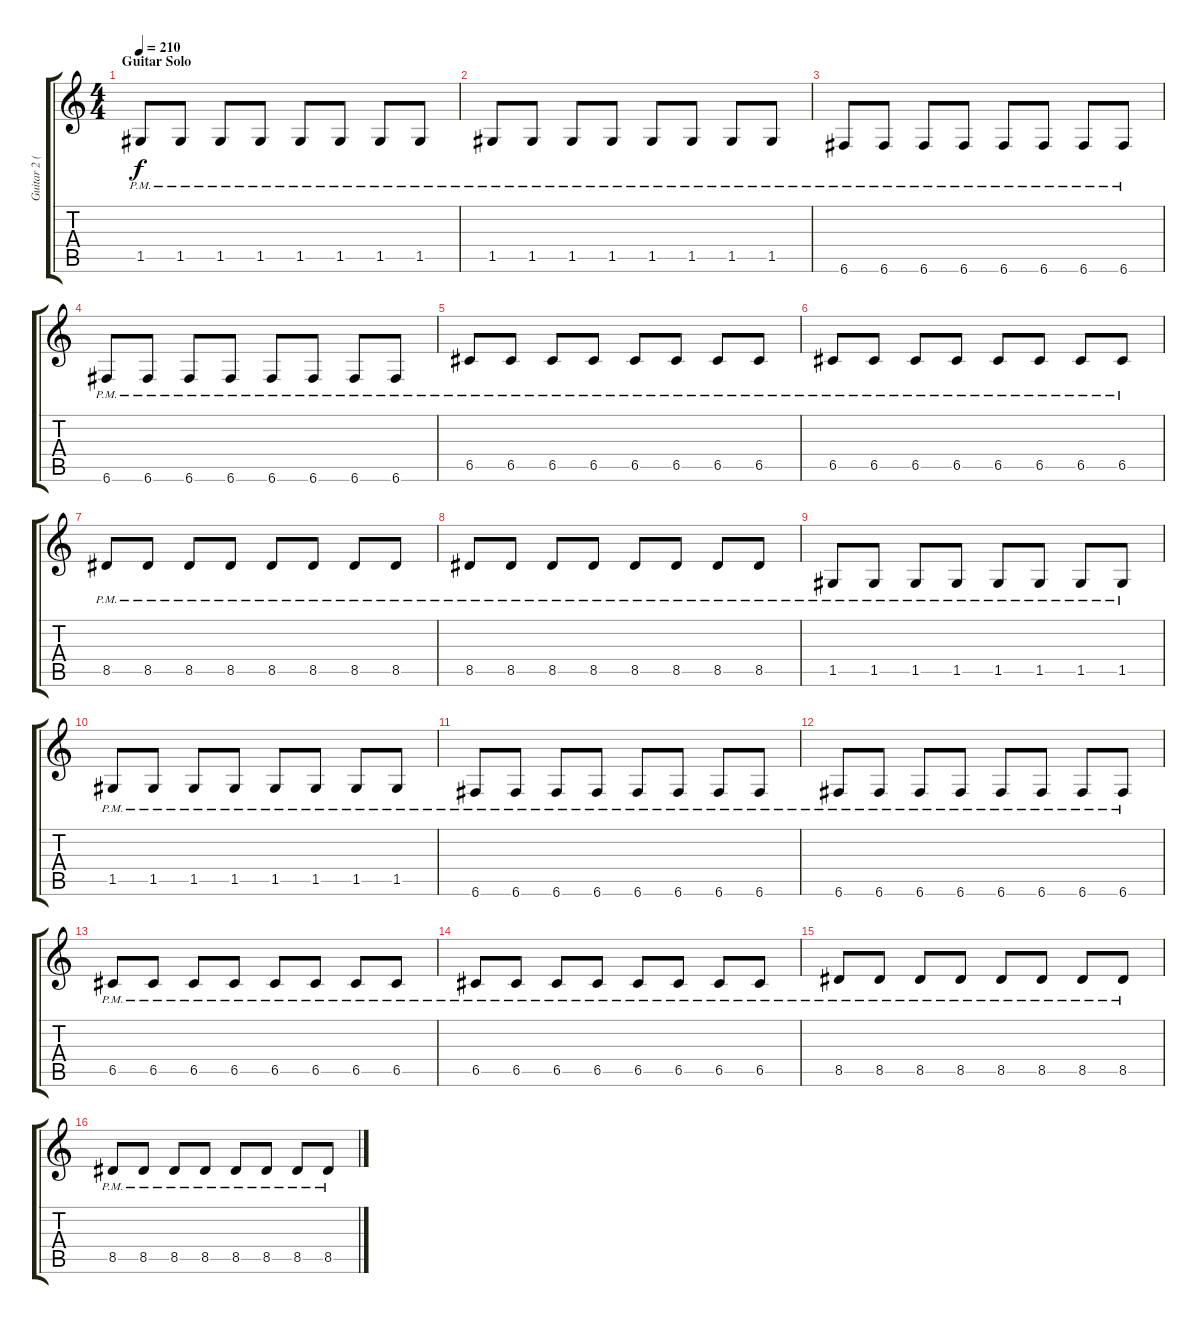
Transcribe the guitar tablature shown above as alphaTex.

\track ("Guitar 2 (overdrive)" "Guitar 2 (") {instrument overdrivenguitar}
\staff {score tabs}
\tuning (D4 A3 F3 C3 G2 C2) {hide}
\ts (4 4)
\section ("" "Guitar Solo")
\tempo 210
\clef g2
\ks c
1.5{pm}.8{dy f} 1.5{pm}.8 1.5{pm}.8 1.5{pm}.8 1.5{pm}.8 1.5{pm}.8 1.5{pm}.8 1.5{pm}.8 |
1.5{pm}.8 1.5{pm}.8 1.5{pm}.8 1.5{pm}.8 1.5{pm}.8 1.5{pm}.8 1.5{pm}.8 1.5{pm}.8 |
6.6{pm}.8 6.6{pm}.8 6.6{pm}.8 6.6{pm}.8 6.6{pm}.8 6.6{pm}.8 6.6{pm}.8 6.6{pm}.8 |
6.6{pm}.8 6.6{pm}.8 6.6{pm}.8 6.6{pm}.8 6.6{pm}.8 6.6{pm}.8 6.6{pm}.8 6.6{pm}.8 |
6.5{pm}.8 6.5{pm}.8 6.5{pm}.8 6.5{pm}.8 6.5{pm}.8 6.5{pm}.8 6.5{pm}.8 6.5{pm}.8 |
6.5{pm}.8 6.5{pm}.8 6.5{pm}.8 6.5{pm}.8 6.5{pm}.8 6.5{pm}.8 6.5{pm}.8 6.5{pm}.8 |
8.5{pm}.8 8.5{pm}.8 8.5{pm}.8 8.5{pm}.8 8.5{pm}.8 8.5{pm}.8 8.5{pm}.8 8.5{pm}.8 |
8.5{pm}.8 8.5{pm}.8 8.5{pm}.8 8.5{pm}.8 8.5{pm}.8 8.5{pm}.8 8.5{pm}.8 8.5{pm}.8 |
1.5{pm}.8 1.5{pm}.8 1.5{pm}.8 1.5{pm}.8 1.5{pm}.8 1.5{pm}.8 1.5{pm}.8 1.5{pm}.8 |
1.5{pm}.8 1.5{pm}.8 1.5{pm}.8 1.5{pm}.8 1.5{pm}.8 1.5{pm}.8 1.5{pm}.8 1.5{pm}.8 |
6.6{pm}.8 6.6{pm}.8 6.6{pm}.8 6.6{pm}.8 6.6{pm}.8 6.6{pm}.8 6.6{pm}.8 6.6{pm}.8 |
6.6{pm}.8 6.6{pm}.8 6.6{pm}.8 6.6{pm}.8 6.6{pm}.8 6.6{pm}.8 6.6{pm}.8 6.6{pm}.8 |
6.5{pm}.8 6.5{pm}.8 6.5{pm}.8 6.5{pm}.8 6.5{pm}.8 6.5{pm}.8 6.5{pm}.8 6.5{pm}.8 |
6.5{pm}.8 6.5{pm}.8 6.5{pm}.8 6.5{pm}.8 6.5{pm}.8 6.5{pm}.8 6.5{pm}.8 6.5{pm}.8 |
8.5{pm}.8 8.5{pm}.8 8.5{pm}.8 8.5{pm}.8 8.5{pm}.8 8.5{pm}.8 8.5{pm}.8 8.5{pm}.8 |
8.5{pm}.8 8.5{pm}.8 8.5{pm}.8 8.5{pm}.8 8.5{pm}.8 8.5{pm}.8 8.5{pm}.8 8.5{pm}.8
